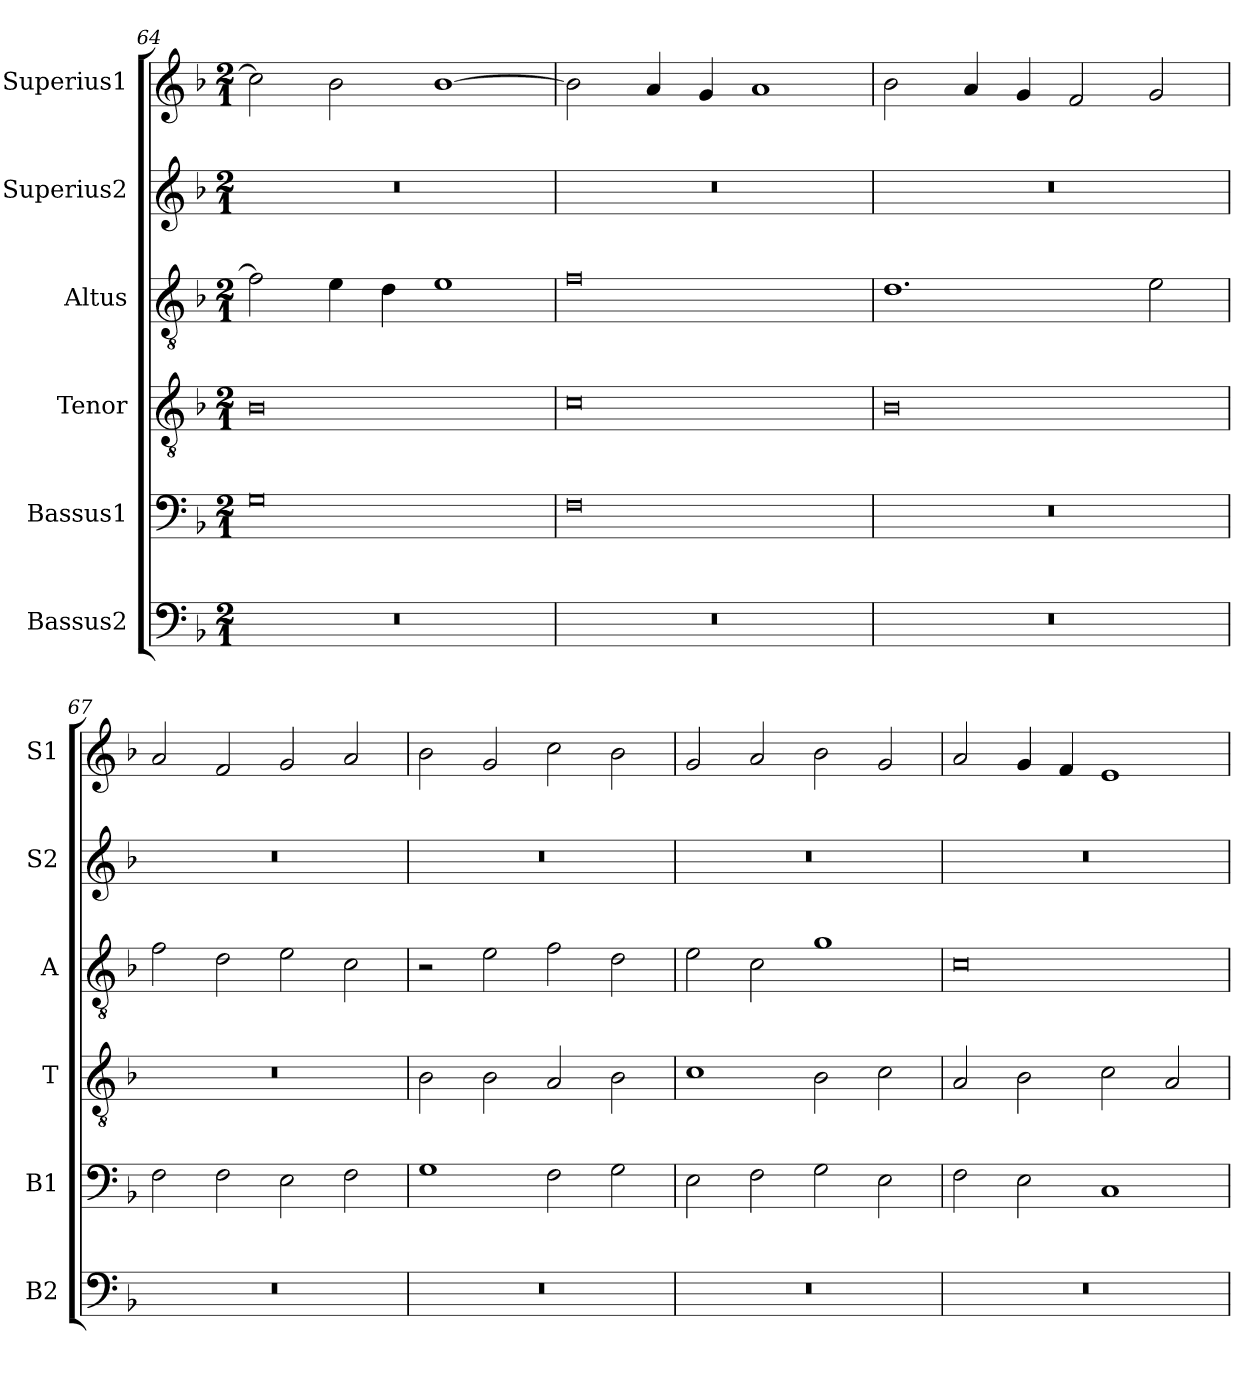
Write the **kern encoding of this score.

**kern	**kern	**kern	**kern	**kern	**kern
*part6	*part5	*part4	*part3	*part2	*part1
*staff6	*staff5	*staff4	*staff3	*staff2	*staff1
*I"Bassus2	*I"Bassus1	*I"Tenor	*I"Altus	*I"Superius2	*I"Superius1
*I'B2	*I'B1	*I'T	*I'A	*I'S2	*I'S1
*clefF4	*clefF4	*clefGv2	*clefGv2	*clefG2	*clefG2
*k[b-]	*k[b-]	*k[b-]	*k[b-]	*k[b-]	*k[b-]
*M2/1	*M2/1	*M2/1	*M2/1	*M2/1	*M2/1
=64	=64	=64	=64	=64	=64
0r	0G	0B-	2f\]	0r	2cc\]
.	.	.	4e\	.	2b-\
.	.	.	4d\	.	.
.	.	.	1e	.	[1b-
=65	=65	=65	=65	=65	=65
0r	0F	0c	0f	0r	2b-\]
.	.	.	.	.	4a/
.	.	.	.	.	4g/
.	.	.	.	.	1a
=66	=66	=66	=66	=66	=66
0r	0r	0B-	1.d	0r	2b-\
.	.	.	.	.	4a/
.	.	.	.	.	4g/
.	.	.	.	.	2f/
.	.	.	2e\	.	2g/
=67	=67	=67	=67	=67	=67
0r	2F\	0r	2f\	0r	2a/
.	2F\	.	2d\	.	2f/
.	2E\	.	2e\	.	2g/
.	2F\	.	2c\	.	2a/
=68	=68	=68	=68	=68	=68
0r	1G	2B-\	2r	0r	2b-\
.	.	2B-\	2e\	.	2g/
.	2F\	2A/	2f\	.	2cc\
.	2G\	2B-\	2d\	.	2b-\
=69	=69	=69	=69	=69	=69
0r	2E\	1c	2e\	0r	2g/
.	2F\	.	2c\	.	2a/
.	2G\	2B-\	1g	.	2b-\
.	2E\	2c\	.	.	2g/
=70	=70	=70	=70	=70	=70
0r	2F\	2A/	0c	0r	2a/
.	2E\	2B-\	.	.	4g/
.	.	.	.	.	4f/
.	1C	2c\	.	.	1e
.	.	2A/	.	.	.
=	=	=	=	=	=
*-	*-	*-	*-	*-	*-
